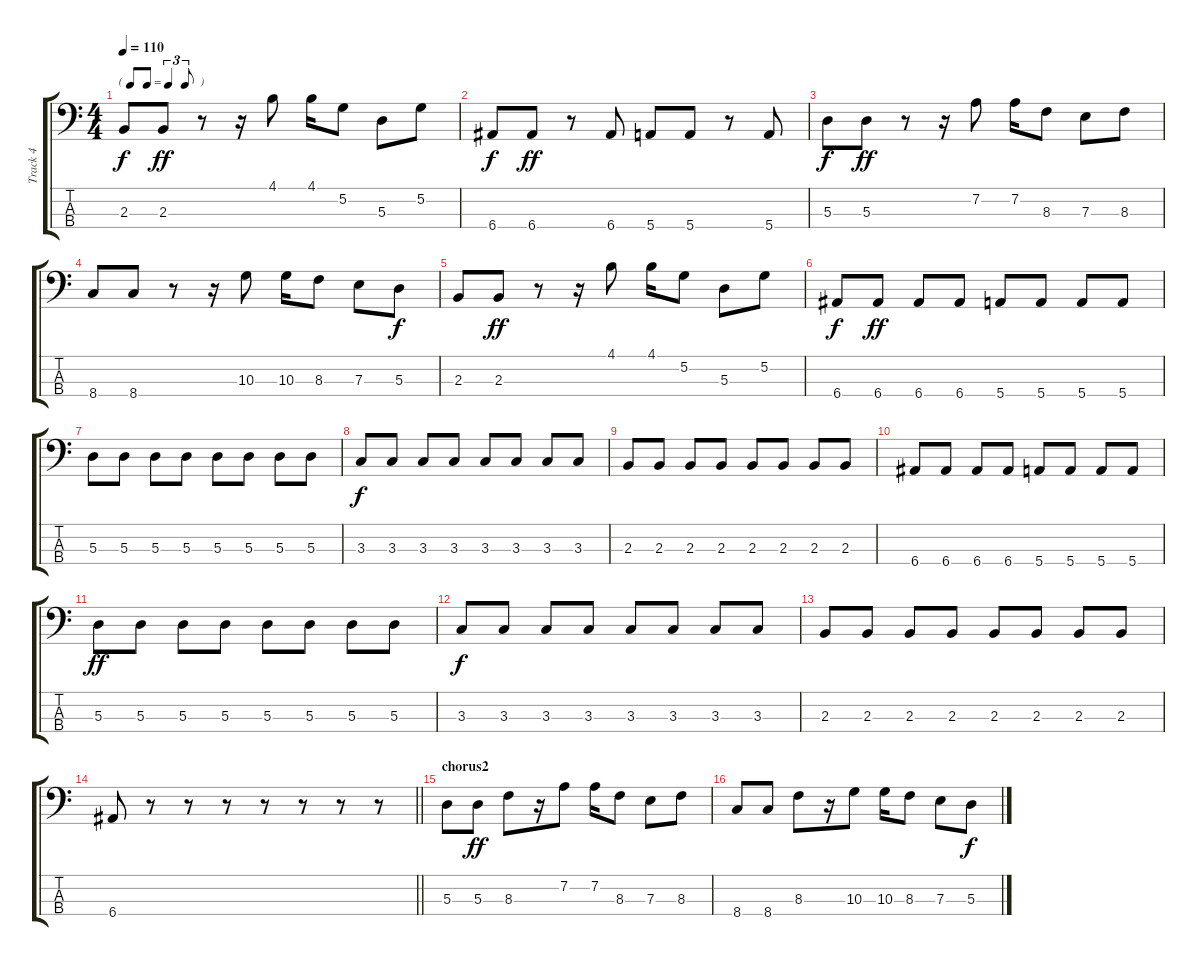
\track ("Track 4" "Track 4") {instrument electricbassfinger}
\staff {score tabs}
\tuning (G2 D2 A1 E1) {hide}
\ts (4 4)
\tf triplet8th
\tempo 110
\clef f4
\ks c
2.3.8{dy f} 2.3.8{dy ff} r.8 r.16 4.1.8 4.1.16 5.2.8 5.3.8 5.2.8 |
6.4.8{dy f} 6.4.8{dy ff} r.8 6.4.8 5.4.8 5.4.8 r.8 5.4.8 |
5.3.8{dy f} 5.3.8{dy ff} r.8 r.16 7.2.8 7.2.16 8.3.8 7.3.8 8.3.8 |
8.4.8 8.4.8 r.8 r.16 10.3.8 10.3.16 8.3.8 7.3.8 5.3.8{dy f} |
2.3.8 2.3.8{dy ff} r.8 r.16 4.1.8 4.1.16 5.2.8 5.3.8 5.2.8 |
6.4.8{dy f} 6.4.8{dy ff} 6.4.8 6.4.8 5.4.8 5.4.8 5.4.8 5.4.8 |
5.3.8 5.3.8 5.3.8 5.3.8 5.3.8 5.3.8 5.3.8 5.3.8 |
3.3.8{dy f} 3.3.8 3.3.8 3.3.8 3.3.8 3.3.8 3.3.8 3.3.8 |
2.3.8 2.3.8 2.3.8 2.3.8 2.3.8 2.3.8 2.3.8 2.3.8 |
6.4.8 6.4.8 6.4.8 6.4.8 5.4.8 5.4.8 5.4.8 5.4.8 |
5.3.8{dy ff} 5.3.8 5.3.8 5.3.8 5.3.8 5.3.8 5.3.8 5.3.8 |
3.3.8{dy f} 3.3.8 3.3.8 3.3.8 3.3.8 3.3.8 3.3.8 3.3.8 |
2.3.8 2.3.8 2.3.8 2.3.8 2.3.8 2.3.8 2.3.8 2.3.8 |
\barLineRight lightlight
6.4.8 r.8 r.8 r.8 r.8 r.8 r.8 r.8 |
\section ("" "chorus2")
5.3.8 5.3.8{dy ff} 8.3.8 r.16 7.2.8 7.2.16 8.3.8 7.3.8 8.3.8 |
8.4.8 8.4.8 8.3.8 r.16 10.3.8 10.3.16 8.3.8 7.3.8 5.3.8{dy f}
